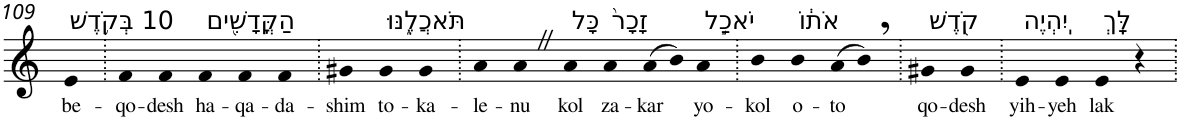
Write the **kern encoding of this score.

**kern	**text
*part1	*part1
*staff1	*staff1
*I"Piano	*
*I'Pno	*
!!LO:PB:g=z
*clefG2	*
*k[]	*
=109	=109
!LO:TX:a:t=10 בְּקֹ֥דֶשׁ	!
!	!LO:LY:b
4e	be-
=110.	=110.
!	!LO:LY:b
4f	-qo-
!	!LO:LY:b
4f	-desh
!LO:TX:a:t=הַקֳּדָשִׁ֖ים	!
!	!LO:LY:b
4f	ha-
!	!LO:LY:b
4f	-qa-
!	!LO:LY:b
4f	-da-
=111.	=111.
!	!LO:LY:b
4g#X	-shim
!LO:TX:a:t=תֹּאכֲלֶ֑נּוּ	!
!	!LO:LY:b
4g#	to-
!	!LO:LY:b
4g#	-ka-
=112.	=112.
!	!LO:LY:b
4a	-le-
!	!LO:LY:b
4aZ	-nu
!LO:TX:a:t=כָּל	!
!	!LO:LY:b
4a	kol
!LO:TX:a:t=זָכָר֙	!
!	!LO:LY:b
4a	za-
!	!LO:LY:b
(>8a	-kar
8b)	.
!LO:TX:a:t=יֹאכַ֣ל	!
!	!LO:LY:b
4a	yo-
=113.	=113.
!	!LO:LY:b
4b	-kol
!LO:TX:a:t=אֹת֔וֹ	!
!	!LO:LY:b
4b	o-
!	!LO:LY:b
(>8a	-to
8b,)	.
=114.	=114.
!LO:TX:a:t=קֹ֖דֶשׁ	!
!	!LO:LY:b
4g#X	qo-
!	!LO:LY:b
4g#	-desh
=115.	=115.
!LO:TX:a:t=יִֽהְיֶה	!
!	!LO:LY:b
4e	yih-
!	!LO:LY:b
4e	-yeh
!LO:TX:a:t=לָּֽךְ	!
!	!LO:LY:b
4e	lak
4r	.
=.	=.
*-	*-
